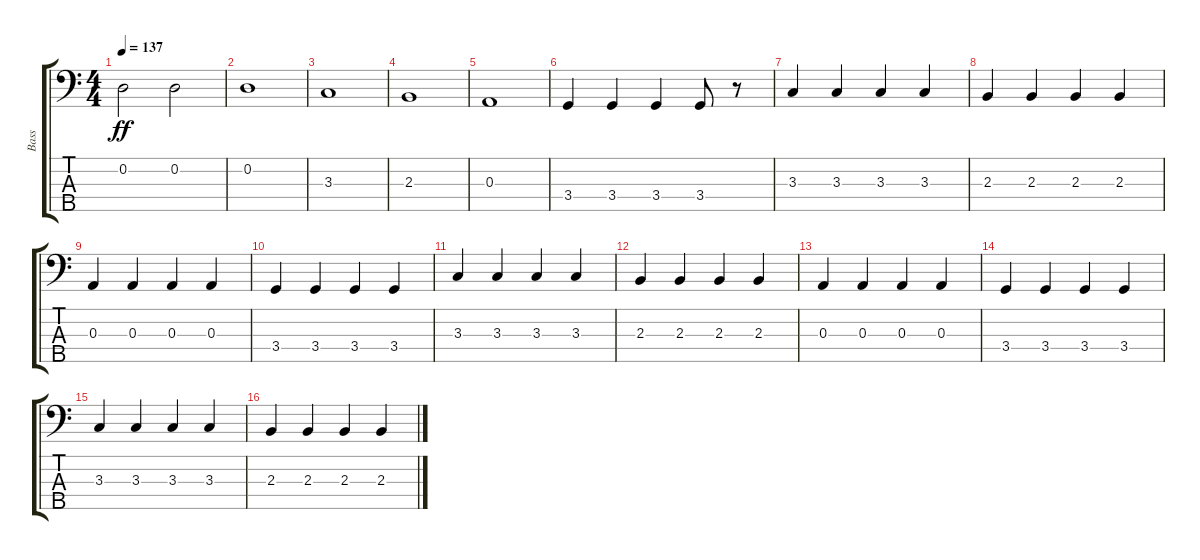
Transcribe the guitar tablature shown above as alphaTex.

\track ("Bass" "Bass") {instrument electricbasspick}
\staff {score tabs}
\tuning (G2 D2 A1 E1 B0) {hide}
\ts (4 4)
\tempo 137
\clef f4
\ks c
0.2.2{dy ff} 0.2.2 |
0.2.1 |
3.3.1 |
2.3.1 |
0.3.1 |
3.4.4 3.4.4 3.4.4 3.4.8 r.8 |
3.3.4 3.3.4 3.3.4 3.3.4 |
2.3.4 2.3.4 2.3.4 2.3.4 |
0.3.4 0.3.4 0.3.4 0.3.4 |
3.4.4 3.4.4 3.4.4 3.4.4 |
3.3.4 3.3.4 3.3.4 3.3.4 |
2.3.4 2.3.4 2.3.4 2.3.4 |
0.3.4 0.3.4 0.3.4 0.3.4 |
3.4.4 3.4.4 3.4.4 3.4.4 |
3.3.4 3.3.4 3.3.4 3.3.4 |
2.3.4 2.3.4 2.3.4 2.3.4
